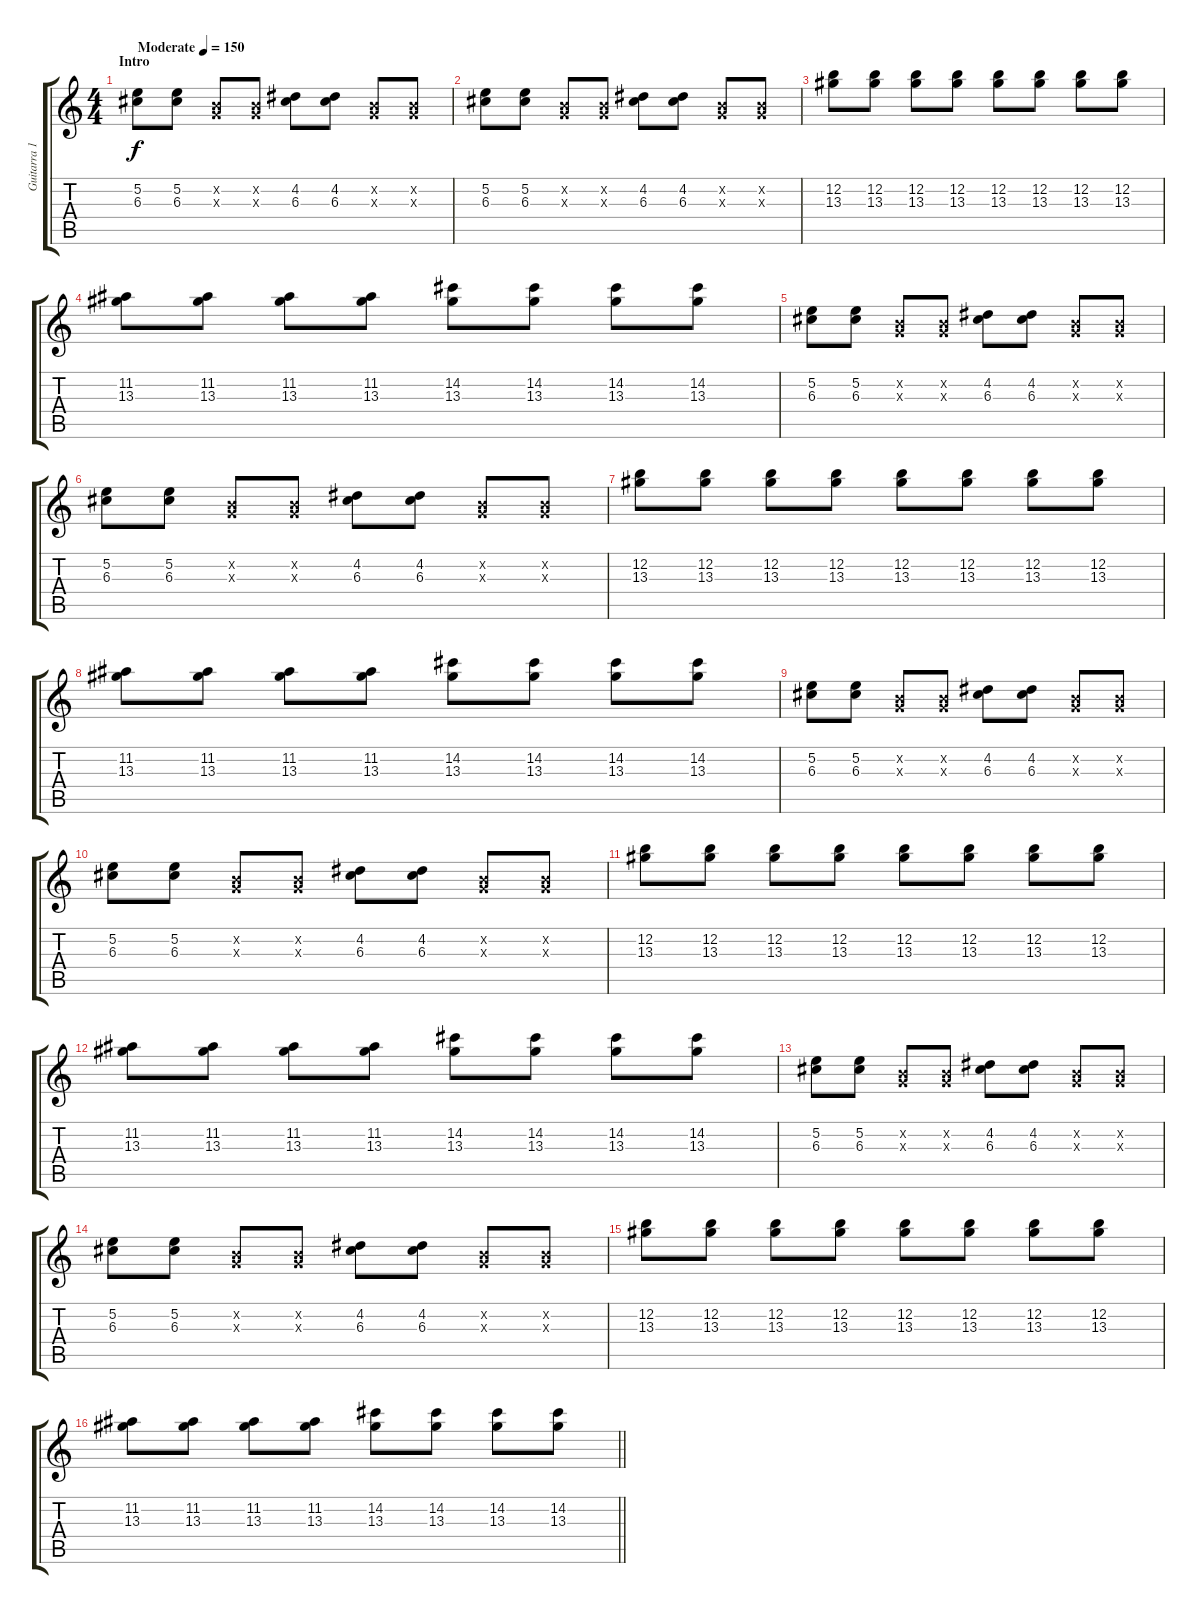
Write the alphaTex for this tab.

\track ("Guitarra 1" "Guitarra 1") {instrument overdrivenguitar}
\staff {score tabs}
\tuning (E4 B3 G3 D3 A2 E2) {hide}
\ts (4 4)
\section ("" "Intro")
\tempo (150 "Moderate")
\clef g2
\ks c
(5.2 6.3).8{dy f instrument overdrivenguitar} (5.2 6.3).8 (0.2{x} 0.3{x}).8 (0.2{x} 0.3{x}).8 (4.2 6.3).8 (4.2 6.3).8 (0.2{x} 0.3{x}).8 (0.2{x} 0.3{x}).8 |
(5.2 6.3).8 (5.2 6.3).8 (0.2{x} 0.3{x}).8 (0.2{x} 0.3{x}).8 (4.2 6.3).8 (4.2 6.3).8 (0.2{x} 0.3{x}).8 (0.2{x} 0.3{x}).8 |
(12.2 13.3).8 (12.2 13.3).8 (12.2 13.3).8 (12.2 13.3).8 (12.2 13.3).8 (12.2 13.3).8 (12.2 13.3).8 (12.2 13.3).8 |
(11.2 13.3).8 (11.2 13.3).8 (11.2 13.3).8 (11.2 13.3).8 (14.2 13.3).8 (14.2 13.3).8 (14.2 13.3).8 (14.2 13.3).8 |
(5.2 6.3).8 (5.2 6.3).8 (0.2{x} 0.3{x}).8 (0.2{x} 0.3{x}).8 (4.2 6.3).8 (4.2 6.3).8 (0.2{x} 0.3{x}).8 (0.2{x} 0.3{x}).8 |
(5.2 6.3).8 (5.2 6.3).8 (0.2{x} 0.3{x}).8 (0.2{x} 0.3{x}).8 (4.2 6.3).8 (4.2 6.3).8 (0.2{x} 0.3{x}).8 (0.2{x} 0.3{x}).8 |
(12.2 13.3).8 (12.2 13.3).8 (12.2 13.3).8 (12.2 13.3).8 (12.2 13.3).8 (12.2 13.3).8 (12.2 13.3).8 (12.2 13.3).8 |
(11.2 13.3).8 (11.2 13.3).8 (11.2 13.3).8 (11.2 13.3).8 (14.2 13.3).8 (14.2 13.3).8 (14.2 13.3).8 (14.2 13.3).8 |
(5.2 6.3).8 (5.2 6.3).8 (0.2{x} 0.3{x}).8 (0.2{x} 0.3{x}).8 (4.2 6.3).8 (4.2 6.3).8 (0.2{x} 0.3{x}).8 (0.2{x} 0.3{x}).8 |
(5.2 6.3).8 (5.2 6.3).8 (0.2{x} 0.3{x}).8 (0.2{x} 0.3{x}).8 (4.2 6.3).8 (4.2 6.3).8 (0.2{x} 0.3{x}).8 (0.2{x} 0.3{x}).8 |
(12.2 13.3).8 (12.2 13.3).8 (12.2 13.3).8 (12.2 13.3).8 (12.2 13.3).8 (12.2 13.3).8 (12.2 13.3).8 (12.2 13.3).8 |
(11.2 13.3).8 (11.2 13.3).8 (11.2 13.3).8 (11.2 13.3).8 (14.2 13.3).8 (14.2 13.3).8 (14.2 13.3).8 (14.2 13.3).8 |
(5.2 6.3).8 (5.2 6.3).8 (0.2{x} 0.3{x}).8 (0.2{x} 0.3{x}).8 (4.2 6.3).8 (4.2 6.3).8 (0.2{x} 0.3{x}).8 (0.2{x} 0.3{x}).8 |
(5.2 6.3).8 (5.2 6.3).8 (0.2{x} 0.3{x}).8 (0.2{x} 0.3{x}).8 (4.2 6.3).8 (4.2 6.3).8 (0.2{x} 0.3{x}).8 (0.2{x} 0.3{x}).8 |
(12.2 13.3).8 (12.2 13.3).8 (12.2 13.3).8 (12.2 13.3).8 (12.2 13.3).8 (12.2 13.3).8 (12.2 13.3).8 (12.2 13.3).8 |
\barLineRight lightlight
(11.2 13.3).8 (11.2 13.3).8 (11.2 13.3).8 (11.2 13.3).8 (14.2 13.3).8 (14.2 13.3).8 (14.2 13.3).8 (14.2 13.3).8
